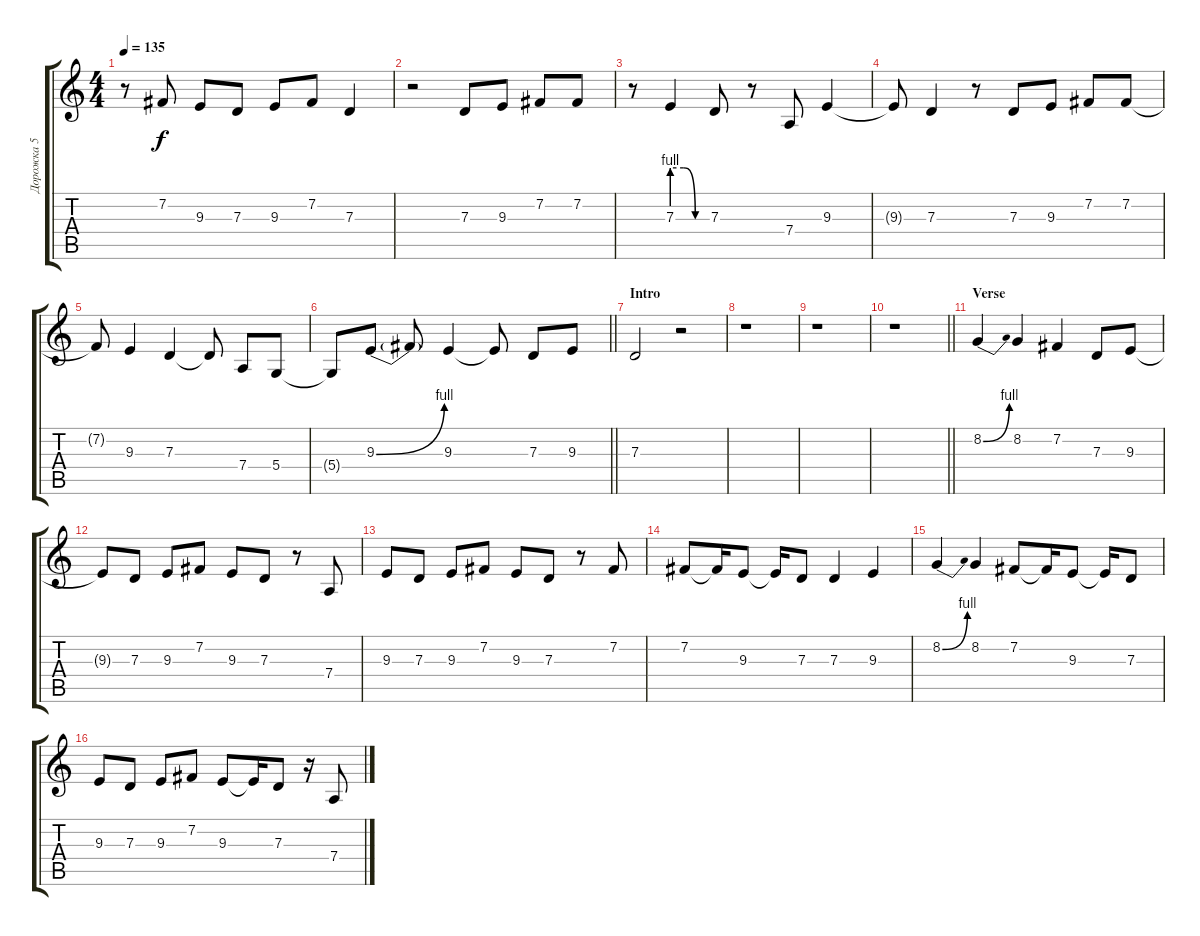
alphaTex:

\track ("Дорожка 5" "Дорожка 5") {instrument altosax}
\staff {score tabs}
\tuning (E4 B3 G3 D3 A2 E2) {hide}
\ts (4 4)
\tempo 135
\clef g2
\ks c
r.8{dy f} 7.2.8 9.3.8 7.3.8 9.3.8 7.2.8 7.3.4 |
r.2 7.3.8 9.3.8 7.2.8 7.2.8 |
r.8 7.3{be (custom 0 4 20 4 40 0 60 0)}.4 7.3.8 r.8 7.4.8 9.3.4 |
9.3{t}.8 7.3.4 r.8 7.3.8 9.3.8 7.2.8 7.2.8 |
7.2{t}.8 9.3.4 7.3.4 7.3{t}.8 7.4.8 5.4.8 |
\barLineRight lightlight
5.4{t}.8 9.3{be (bend 0 0 60 4)}.8 9.3{t}.8 9.3.4 9.3{t}.8 7.3.8 9.3.8 |
\section ("" "Intro")
7.3.2 r.2 |
r.1 |
r.1 |
\barLineRight lightlight
r.1 |
\section ("" "Verse")
8.2{be (bend 0 0 60 4)}.4 8.2.4 7.2.4 7.3.8 9.3.8 |
9.3{t}.8 7.3.8 9.3.8 7.2.8 9.3.8 7.3.8 r.8 7.4.8 |
9.3.8 7.3.8 9.3.8 7.2.8 9.3.8 7.3.8 r.8 7.2.8 |
7.2.8 7.2{t}.16 9.3.8 9.3{t}.16 7.3.8 7.3.4 9.3.4 |
8.2{be (bend 0 0 60 4)}.4 8.2.4 7.2.8 7.2{t}.16 9.3.8 9.3{t}.16 7.3.8 |
9.3.8 7.3.8 9.3.8 7.2.8 9.3.8 9.3{t}.16 7.3.8 r.16 7.4.8
